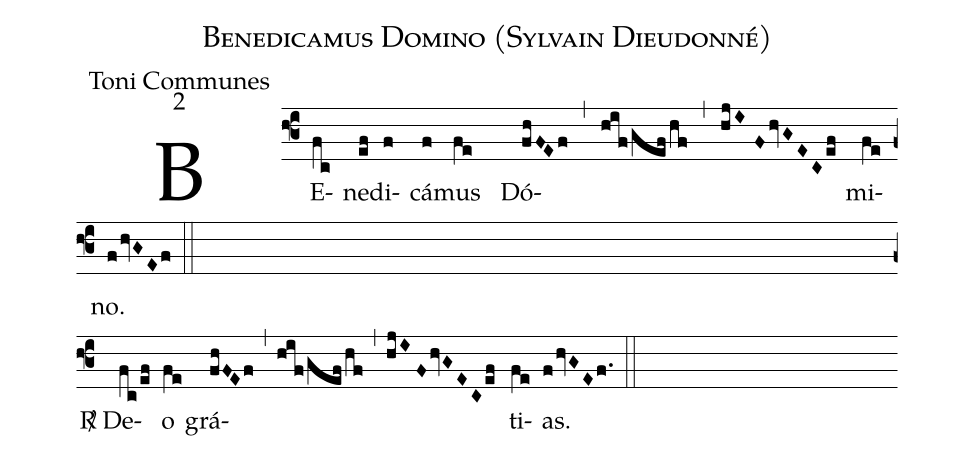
name:Benedicamus Domino (Sylvain Dieudonné);
office-part:Toni Communes;
mode:2;
%%
(f3) BE(fc)ne(ef)di(f)cá(f)mus(fe) Dó(fhFEf)(,)(hif/gefhf)(,)(hjI//FhvGECef)mi(fe)no.(f/hvGEf) (::Z)
<sp>R/</sp> De(fc/ef)o(fe) grá(fhFEf)(,)(hif/gefhf)(,)(hjI//FhvGECef)ti(fe)as.(f/hvGEf.) (::)
